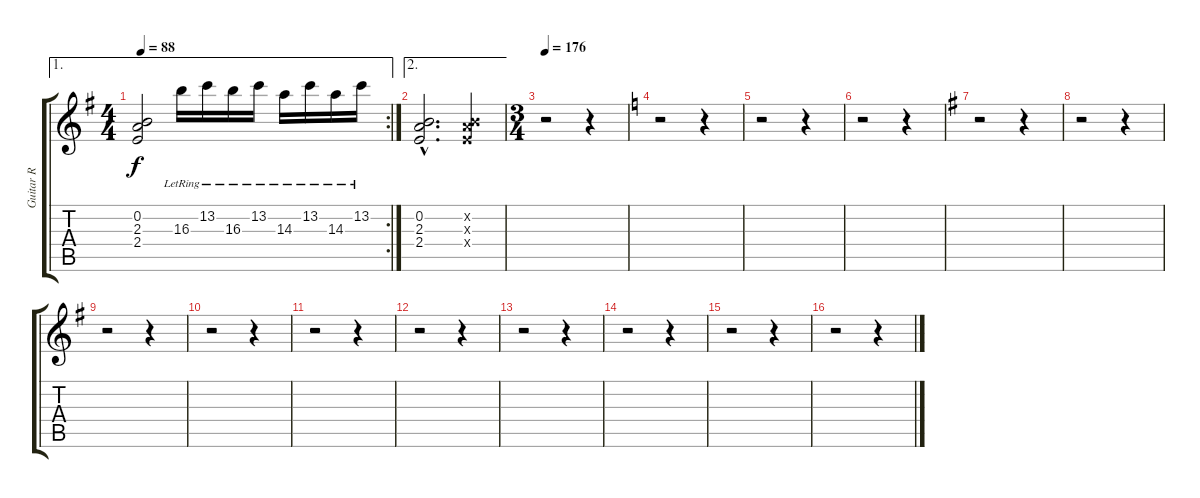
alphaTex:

\track ("Guitar R" "Guitar R") {instrument overdrivenguitar}
\staff {score tabs}
\tuning (E4 B3 G3 D3 A2 E2) {hide}
\ae 1
\rc 2
\ts (4 4)
\tempo 88
\clef g2
\ks g
(0.2 2.3 2.4).2{dy f} 16.3{lr}.16 13.2{lr}.16 16.3{lr}.16 13.2{lr}.16 14.3{lr}.16 13.2{lr}.16 14.3{lr}.16 13.2{lr}.16 |
\ae 2
(0.2{hac} 2.3{hac} 2.4{hac}).2{d} (0.2{x} 2.3{x} 2.4{x}).4 |
\ts (3 4)
\tempo 176
r.2 r.4 |
\ks c
r.2 r.4 |
r.2 r.4 |
r.2 r.4 |
\ks g
r.2 r.4 |
r.2 r.4 |
r.2 r.4 |
r.2 r.4 |
r.2 r.4 |
r.2 r.4 |
r.2 r.4 |
r.2 r.4 |
r.2 r.4 |
r.2 r.4
